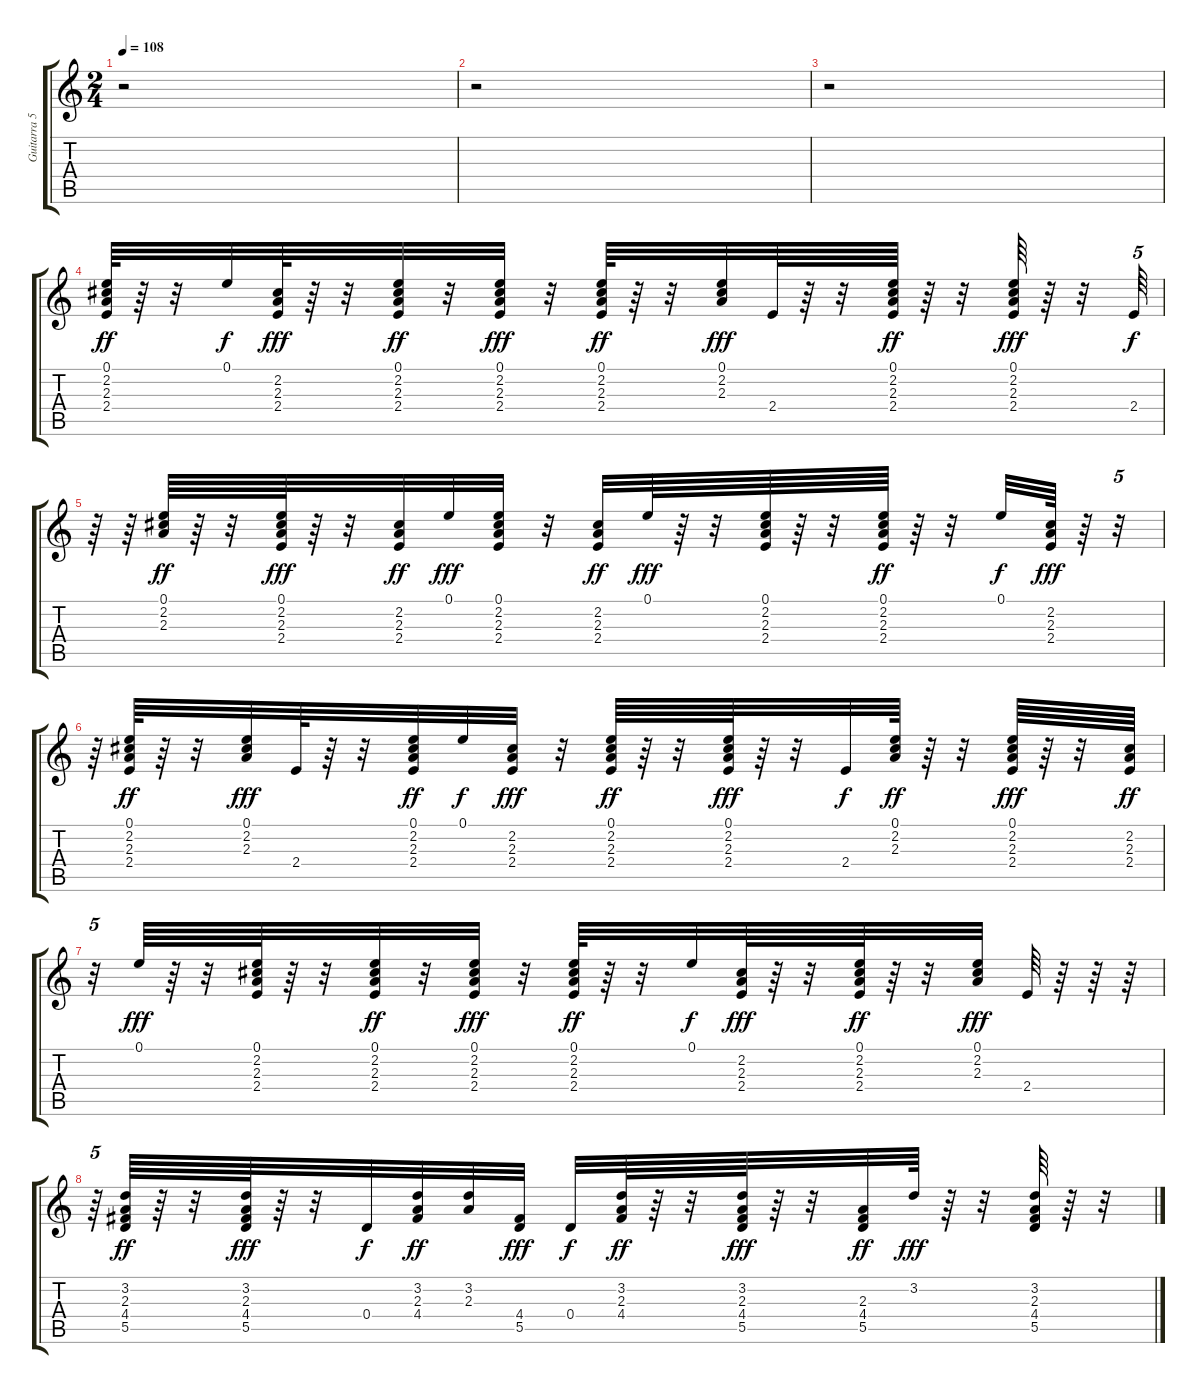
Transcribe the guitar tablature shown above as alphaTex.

\track ("Guitarra 5" "Guitarra 5") {instrument acousticguitarsteel}
\staff {score tabs}
\tuning (E4 B3 G3 D3 A2 E2) {hide}
\ts (2 4)
\tempo 108
\clef g2
\ks c
r.2{dy ff} |
r.2 |
r.2 |
(0.1 2.2 2.3 2.4).64 r.64 r.32 0.1.32{dy f} (2.2 2.3 2.4).64{dy fff} r.64 r.32 (0.1 2.2 2.3 2.4).32{dy ff} r.32 (0.1 2.2 2.3 2.4).32{dy fff} r.32 (0.1 2.2 2.3 2.4).64{dy ff} r.64 r.32 (0.1 2.2 2.3).32{dy fff} 2.4.64 r.64 r.32 (0.1 2.2 2.3 2.4).64{dy ff} r.64 r.32 (0.1 2.2 2.3 2.4).64{dy fff} r.64 r.32 2.4.64{tu (5 4) dy f} |
r.64 r.64 (0.1 2.2 2.3).64{dy ff} r.64 r.32 (0.1 2.2 2.3 2.4).64{dy fff} r.64 r.32 (2.2 2.3 2.4).32{dy ff} 0.1.32{dy fff} (0.1 2.2 2.3 2.4).32 r.32 (2.2 2.3 2.4).32{dy ff} 0.1.64{dy fff} r.64 r.32 (0.1 2.2 2.3 2.4).64 r.64 r.32 (0.1 2.2 2.3 2.4).64{dy ff} r.64 r.32 0.1.32{dy f} (2.2 2.3 2.4).64{dy fff} r.64 r.32{tu (5 4)} |
r.64 (0.1 2.2 2.3 2.4).64{dy ff} r.64 r.32 (0.1 2.2 2.3).32{dy fff} 2.4.64 r.64 r.32 (0.1 2.2 2.3 2.4).32{dy ff} 0.1.32{dy f} (2.2 2.3 2.4).32{dy fff} r.32 (0.1 2.2 2.3 2.4).64{dy ff} r.64 r.32 (0.1 2.2 2.3 2.4).64{dy fff} r.64 r.32 2.4.32{dy f} (0.1 2.2 2.3).64{dy ff} r.64 r.32 (0.1 2.2 2.3 2.4).64{dy fff} r.64 r.32 (2.2 2.3 2.4).64{dy ff} |
r.32{tu (5 4)} 0.1.64{dy fff} r.64 r.32 (0.1 2.2 2.3 2.4).64 r.64 r.32 (0.1 2.2 2.3 2.4).32{dy ff} r.32 (0.1 2.2 2.3 2.4).32{dy fff} r.32 (0.1 2.2 2.3 2.4).64{dy ff} r.64 r.32 0.1.32{dy f} (2.2 2.3 2.4).64{dy fff} r.64 r.32 (0.1 2.2 2.3 2.4).64{dy ff} r.64 r.32 (0.1 2.2 2.3).32{dy fff} 2.4.64 r.64 r.64 r.64 |
r.64{tu (5 4)} (3.2 2.3 4.4 5.5).64{dy ff} r.64 r.32 (3.2 2.3 4.4 5.5).64{dy fff} r.64 r.32 0.4.32{dy f} (3.2 2.3 4.4).32{dy ff} (3.2 2.3).32 (4.4 5.5).32{dy fff} 0.4.32{dy f} (3.2 2.3 4.4).64{dy ff} r.64 r.32 (3.2 2.3 4.4 5.5).64{dy fff} r.64 r.32 (2.3 4.4 5.5).32{dy ff} 3.2.64{dy fff} r.64 r.32 (3.2 2.3 4.4 5.5).64 r.64 r.32
